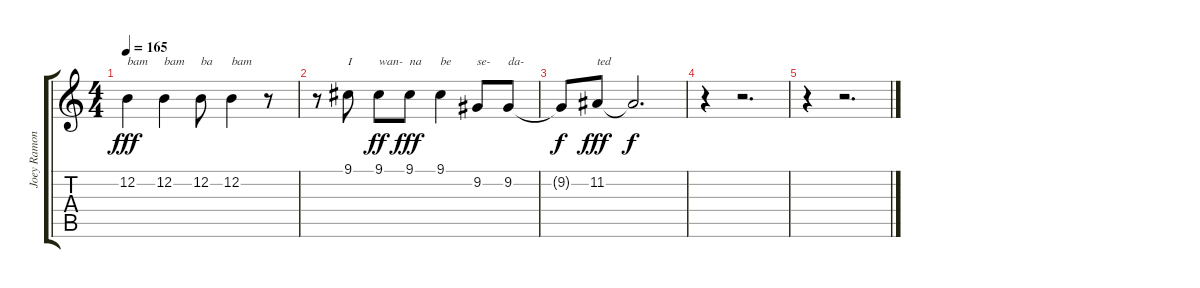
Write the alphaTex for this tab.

\track ("Joey Ramone" "Joey Ramon") {instrument brightacousticpiano}
\staff {score tabs}
\tuning (E4 B3 G3 D3 A2 E2) {hide}
\ts (4 4)
\tempo 165
\clef g2
\ks c
12.2.4{txt "bam" dy fff} 12.2.4{txt "bam"} 12.2.8{txt "ba"} 12.2.4{txt "bam"} r.8 |
r.8 9.1.8{txt "I"} 9.1.8{txt "wan-" dy ff} 9.1.8{txt "na" dy fff} 9.1.4{txt "be"} 9.2.8{txt "se-"} 9.2.8{txt "da-"} |
9.2{t}.8{dy f} 11.2.8{txt "ted" dy fff} 11.2{t}.2{d dy f} |
r.4 r.2{d} |
r.4 r.2{d}
